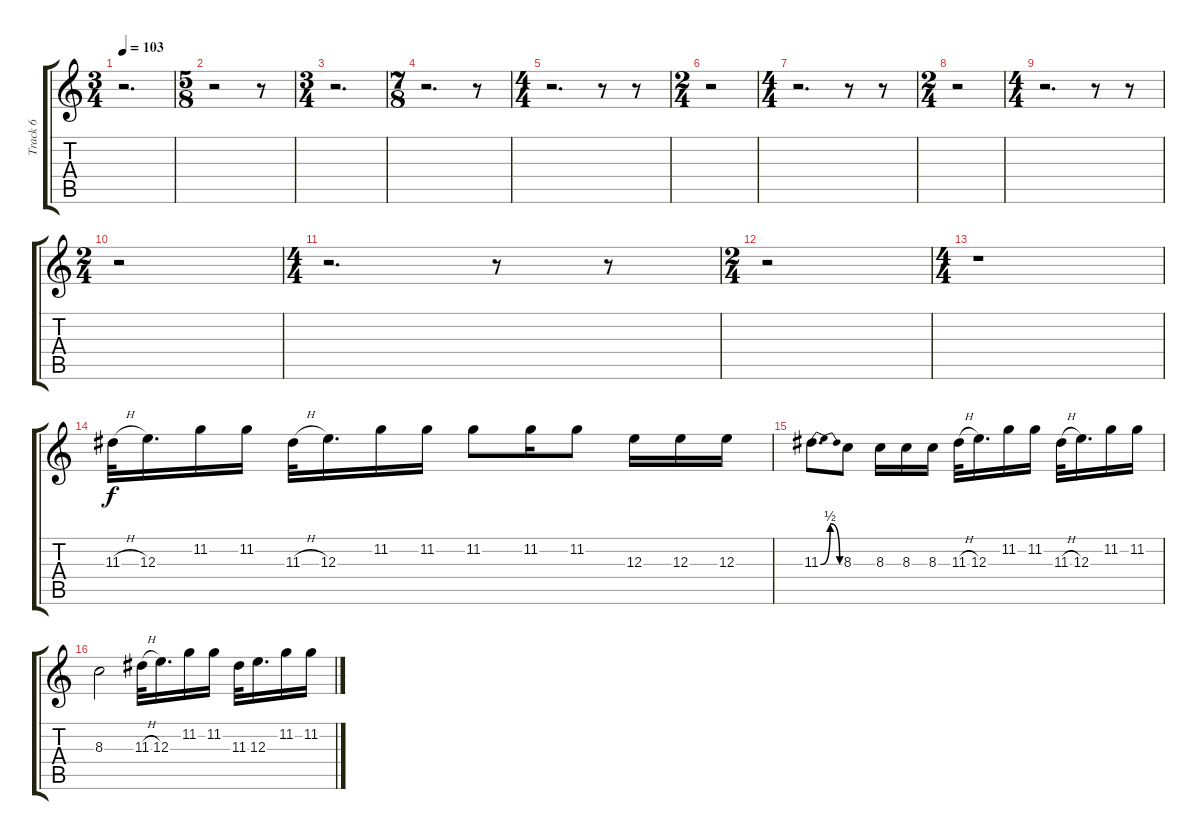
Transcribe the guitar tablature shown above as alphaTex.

\track ("Track 6" "Track 6") {instrument electricguitarmuted}
\staff {score tabs}
\tuning (Db4 Ab3 E3 B2 Gb2 B1) {hide}
\ts (3 4)
\tempo 103
\clef g2
\ks c
r.2{d dy mp} |
\ts (5 8)
r.2 r.8 |
\ts (3 4)
r.2{d} |
\ts (7 8)
r.2{d} r.8 |
\ts (4 4)
r.2{d} r.8 r.8 |
\ts (2 4)
r.2 |
\ts (4 4)
r.2{d} r.8 r.8 |
\ts (2 4)
r.2 |
\ts (4 4)
r.2{d} r.8 r.8 |
\ts (2 4)
r.2 |
\ts (4 4)
r.2{d} r.8 r.8 |
\ts (2 4)
r.2 |
\ts (4 4)
r.1 |
11.3{h}.32{dy f} 12.3.16{d} 11.2.16 11.2.16 11.3{h}.32 12.3.16{d} 11.2.16 11.2.16 11.2.8 11.2.16 11.2.8 12.3.16 12.3.16 12.3.16 |
11.3{be (bendrelease 0 0 30 2 30 2 60 0)}.8{d} 8.3.8 8.3.16 8.3.16 8.3.16 11.3{h}.32 12.3.16{d} 11.2.16 11.2.16 11.3{h}.32 12.3.16{d} 11.2.16 11.2.16 |
8.3.2 11.3{h}.32 12.3.16{d} 11.2.16 11.2.16 11.3.32 12.3.16{d} 11.2.16 11.2.16
